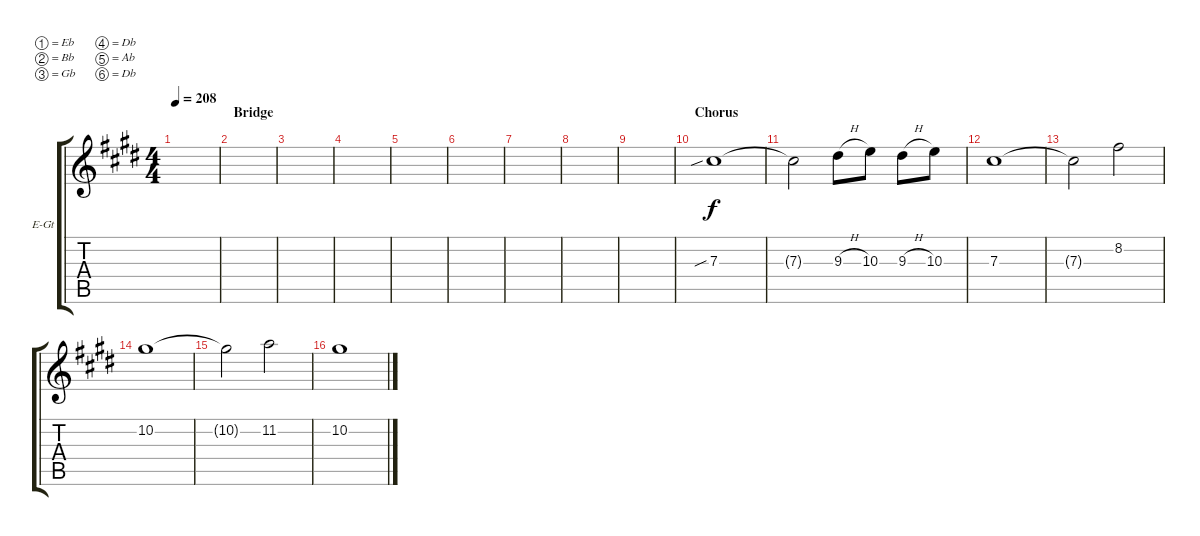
\defaultSystemsLayout 4
\bracketExtendMode groupsimilarinstruments
\firstSystemTrackNameOrientation horizontal
\otherSystemsTrackNameOrientation horizontal
\track ("Gary Smith - Lead Doubled" "E-Gt") {instrument distortionguitar}
\staff {score tabs}
\tuning (Eb4 Bb3 Gb3 Db3 Ab2 Db2)
\ts (4 4)
\tempo 208
\clef g2
\scale
0.333333
\ks c#minor
|
\section ("" "Bridge")
\scale
0.333333 |
\scale
0.333333 |
\scale
0.333333 |
\scale
0.333333 |
\scale
0.333333 |
\scale
0.333333 |
\scale
0.333333 |
\scale
0.333333 |
\section ("" "Chorus")
\scale
0.333333 7.3{sib}.1 |
\scale
0.333333 7.3{t}.2 9.3{h}.8 10.3.8 9.3{h}.8 10.3.8 |
\scale
0.333333 7.3.1 |
\scale
0.333333 7.3{t}.2 8.2.2 |
\scale
0.333333 10.2.1 |
\scale
0.333333 10.2{t}.2 11.2.2 |
\scale
0.333333 10.2.1
